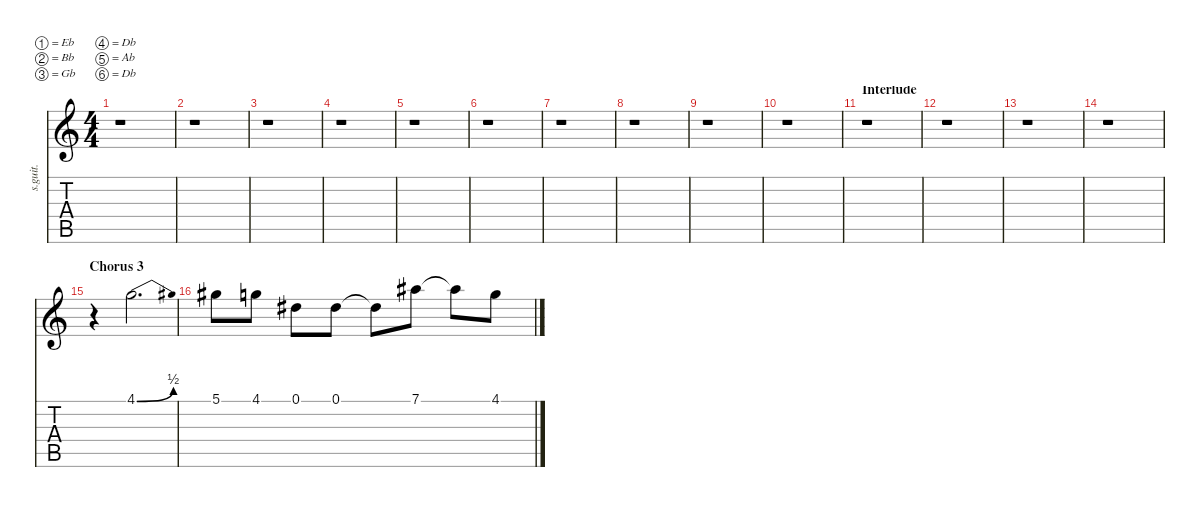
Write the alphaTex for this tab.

\defaultSystemsLayout 4
\hideDynamics
\bracketExtendMode nobrackets
\track ("Hayley Williams | Backing Vocals" "s.guit.") {instrument cello}
\staff {score tabs}
\tuning (Eb4 Bb3 Gb3 Db3 Ab2 Db2)
\displaytranspose 12
\ts (4 4)
\tempo (173 hide)
\clef g2
\ks c
r.1{dy f} |
r.1 |
r.1 |
r.1 |
r.1 |
r.1 |
r.1 |
r.1 |
r.1 |
r.1 |
\section ("" "Interlude")
r.1 |
r.1 |
r.1 |
r.1 |
\section ("" "Chorus 3")
r.4 4.1{be (bend 0 0 25.2 2)}.2{d lyrics (0 "") lyrics (1 "") lyrics (2 "") lyrics (3 "") lyrics (4 "")} |
5.1{acc #}.8{lyrics (0 "") lyrics (1 "") lyrics (2 "") lyrics (3 "") lyrics (4 "")} 4.1.8{lyrics (0 "") lyrics (1 "") lyrics (2 "") lyrics (3 "") lyrics (4 "")} 0.1{acc #}.8{lyrics (0 "") lyrics (1 "") lyrics (2 "") lyrics (3 "") lyrics (4 "")} 0.1{acc #}.8{lyrics (0 "") lyrics (1 "") lyrics (2 "") lyrics (3 "") lyrics (4 "")} 0.1{t acc #}.8{lyrics (0 "") lyrics (1 "") lyrics (2 "") lyrics (3 "") lyrics (4 "")} 7.1{acc #}.8{lyrics (0 "") lyrics (1 "") lyrics (2 "") lyrics (3 "") lyrics (4 "")} 7.1{t acc #}.8{lyrics (0 "") lyrics (1 "") lyrics (2 "") lyrics (3 "") lyrics (4 "")} 4.1.8{lyrics (0 "") lyrics (1 "") lyrics (2 "") lyrics (3 "") lyrics (4 "")}
